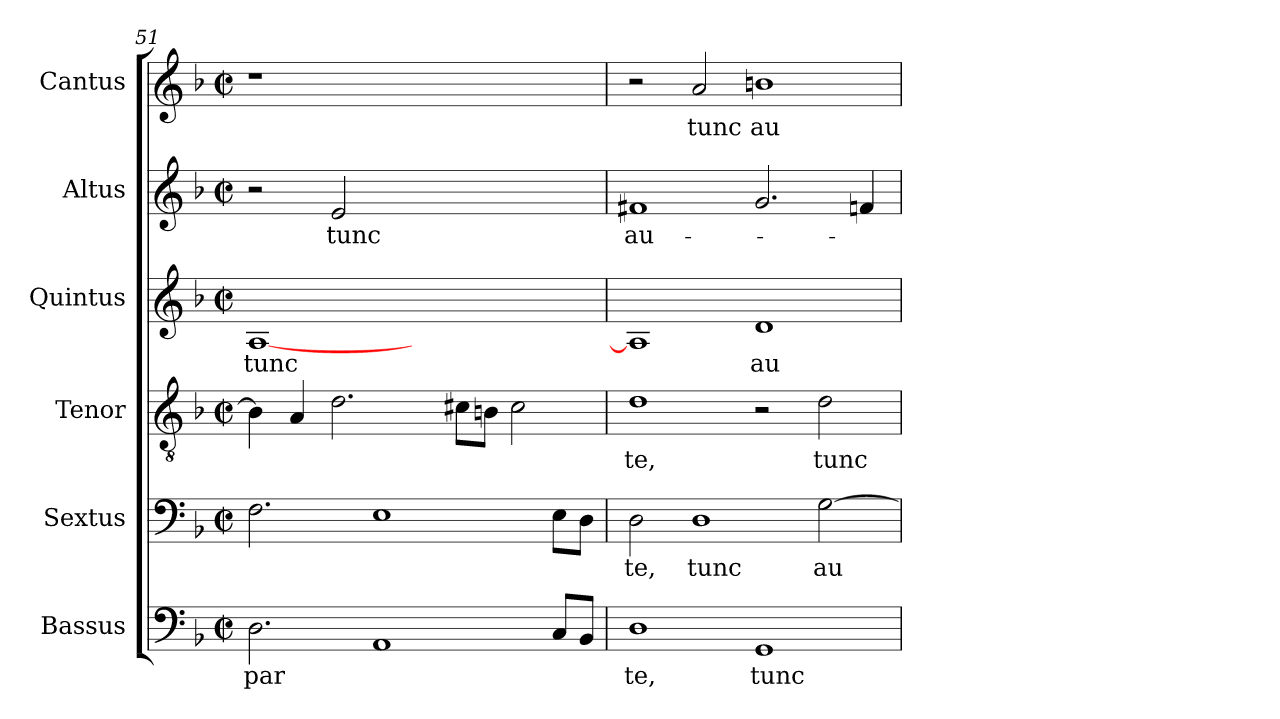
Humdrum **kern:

**kern	**text	**kern	**text	**kern	**text	**kern	**text	**kern	**text	**kern	**text
*part6	*part6	*part5	*part5	*part4	*part4	*part3	*part3	*part2	*part2	*part1	*part1
*staff6	*staff6	*staff5	*staff5	*staff4	*staff4	*staff3	*staff3	*staff2	*staff2	*staff1	*staff1
*I"Bassus	*	*I"Sextus	*	*I"Tenor	*	*I"Quintus	*	*I"Altus	*	*I"Cantus	*
*clefF4	*	*clefF4	*	*clefGv2	*	*clefG2	*	*clefG2	*	*clefG2	*
*k[b-]	*	*k[b-]	*	*k[b-]	*	*k[b-]	*	*k[b-]	*	*k[b-]	*
*F:	*	*F:	*	*F:	*	*F:	*	*F:	*	*F:	*
*M2/2	*	*M2/2	*	*M2/2	*	*M2/2	*	*M2/2	*	*M2/2	*
*met(c|)	*	*met(c|)	*	*met(c|)	*	*met(c|)	*	*met(c|)	*	*met(c|)	*
=51	=51	=51	=51	=51	=51	=51	=51	=51	=51	=51	=51
!	!LO:LY:b	!	!	!	!	!	!LO:LY:b	!	!	!	!
2.D\	par	2.F\	.	4B-\]	.	[<1A	tunc	2r	.	1r	.
.	.	.	.	4A/	.	.	.	.	.	.	.
!	!	!	!	!	!	!	!	!	!LO:LY:b:cj	!	!
.	.	.	.	2.d\	.	.	.	2e/	tunc	.	.
1AA	.	1E	.	.	.	.	.	.	.	.	.
.	.	.	.	.	.	1ryy	.	1ryy	.	1ryy	.
.	.	.	.	8c#\L	.	.	.	.	.	.	.
.	.	.	.	8B\J	.	.	.	.	.	.	.
.	.	.	.	2c#\	.	.	.	.	.	.	.
8C/L	.	8E\L	.	.	.	.	.	.	.	.	.
8BB-/J	.	8D\J	.	.	.	.	.	.	.	.	.
=52	=52	=52	=52	=52	=52	=52	=52	=52	=52	=52	=52
!	!LO:LY:b:cj	!	!LO:LY:b:cj	!	!LO:LY:b:cj	!	!	!	!LO:LY:b:cj	!	!
1D	te,	2D\	-te,	1d	te,	1A]	.	1f#X	au-	2r	.
!	!	!	!LO:LY:b:cj	!	!	!	!	!	!	!	!LO:LY:b:cj
.	.	1D	tunc	.	.	.	.	.	.	2a/	tunc
!	!LO:LY:b:cj	!	!	!	!	!	!LO:LY:b:cj	!	!	!	!LO:LY:b:cj
1GG	tunc	.	.	2r	.	1d	au	2.g/	.	1bn	au
!	!	!	!LO:LY:b:cj	!	!LO:LY:b:cj	!	!	!	!	!	!
.	.	[>2G\	au-	2d\	tunc	.	.	.	.	.	.
.	.	.	.	.	.	.	.	4fn/	.	.	.
=	=	=	=	=	=	=	=	=	=	=	=
*-	*-	*-	*-	*-	*-	*-	*-	*-	*-	*-	*-
